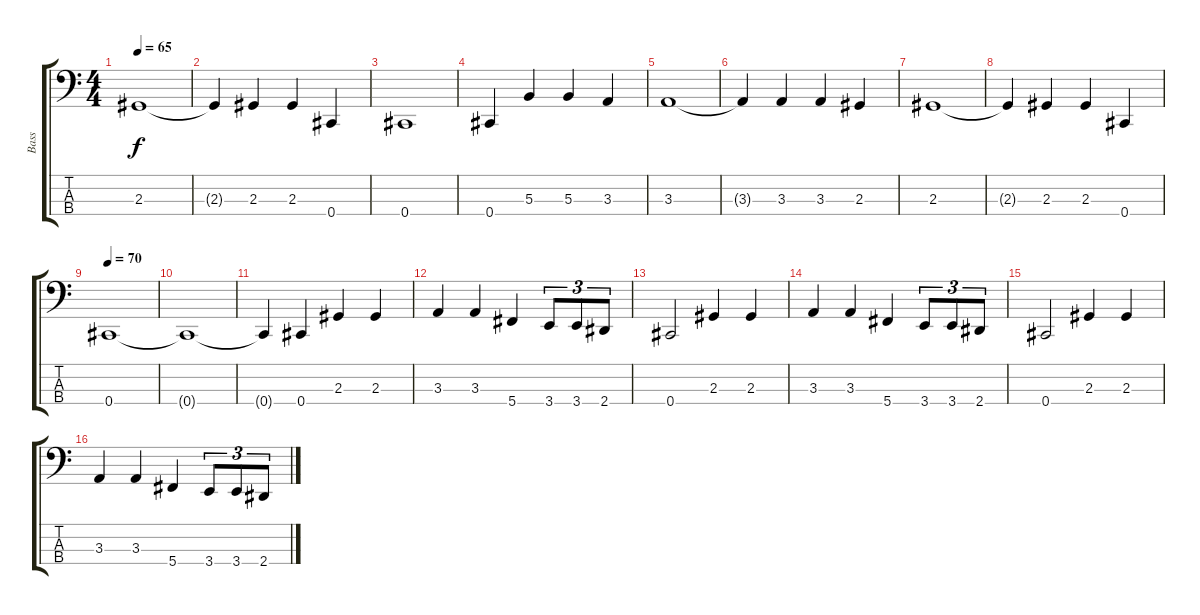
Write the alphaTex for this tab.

\track ("Bass" "Bass") {instrument electricbasspick}
\staff {score tabs}
\tuning (E2 B1 Gb1 Db1) {hide}
\ts (4 4)
\tempo 65
\clef f4
\ks c
2.3.1{dy f} |
2.3{t}.4 2.3.4 2.3.4 0.4.4 |
0.4.1 |
0.4.4 5.3.4 5.3.4 3.3.4 |
3.3.1 |
3.3{t}.4 3.3.4 3.3.4 2.3.4 |
2.3.1 |
2.3{t}.4 2.3.4 2.3.4 0.4.4 |
\tempo 70
0.4.1 |
0.4{t}.1 |
0.4{t}.4 0.4.4 2.3.4 2.3.4 |
3.3.4 3.3.4 5.4.4 3.4.8{tu (3 2)} 3.4.8{tu (3 2)} 2.4.8{tu (3 2)} |
0.4.2 2.3.4 2.3.4 |
3.3.4 3.3.4 5.4.4 3.4.8{tu (3 2)} 3.4.8{tu (3 2)} 2.4.8{tu (3 2)} |
0.4.2 2.3.4 2.3.4 |
3.3.4 3.3.4 5.4.4 3.4.8{tu (3 2)} 3.4.8{tu (3 2)} 2.4.8{tu (3 2)}
